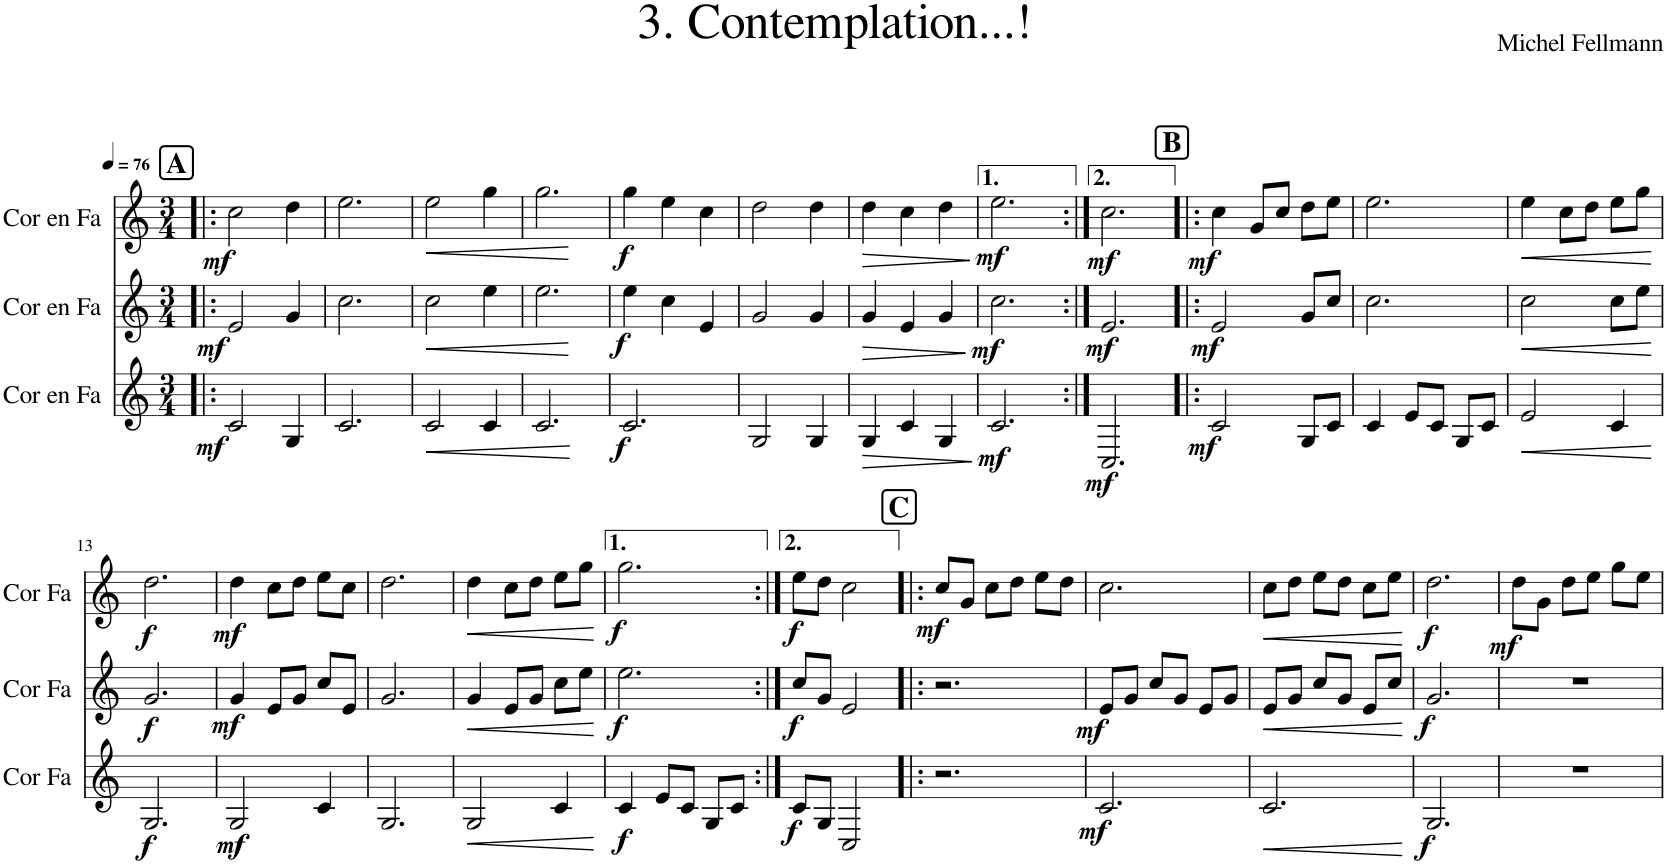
**kern	**dynam	**kern	**dynam	**kern	**dynam
*part3	*part3	*part2	*part2	*part1	*part1
*staff3	*staff3	*staff2	*staff2	*staff1	*staff1
*I"Cor en Fa	*	*I"Cor en Fa	*	*I"Cor en Fa	*
*I'Cor Fa	*	*I'Cor Fa	*	*I'Cor Fa	*
*clefG2	*	*clefG2	*	*clefG2	*
*Trd4c7	*	*Trd4c7	*	*Trd4c7	*
*k[]	*	*k[]	*	*k[]	*
*M3/4	*	*M3/4	*	*M3/4	*
*MM76	*	*MM76	*	*MM76	*
!!LO:REH:place=s1:a:B:cj:fs=14:t=A
=1!|:	=1!|:	=1!|:	=1!|:	=1!|:	=1!|:
!	!LO:DY:b	!	!LO:DY:b	!	!LO:DY:b
2c/	mf	2e/	mf	2cc\	mf
4G/	.	4g/	.	4dd\	.
=2	=2	=2	=2	=2	=2
2.c/	.	2.cc\	.	2.ee\	.
=3	=3	=3	=3	=3	=3
!	!LO:HP:b	!	!LO:HP:b	!	!LO:HP:b
2c/	<	2cc\	<	2ee\	<
4c/	.	4ee\	.	4gg\	.
.	[	.	[	.	[
=4	=4	=4	=4	=4	=4
2.c/	.	2.ee\	.	2.gg\	.
=5	=5	=5	=5	=5	=5
!	!LO:DY:b	!	!LO:DY:b	!	!LO:DY:b
2.c/	f	4ee\	f	4gg\	f
.	.	4cc\	.	4ee\	.
.	.	4e/	.	4cc\	.
=6	=6	=6	=6	=6	=6
2G/	.	2g/	.	2dd\	.
4G/	.	4g/	.	4dd\	.
=7	=7	=7	=7	=7	=7
!	!LO:HP:b	!	!LO:HP:b	!	!LO:HP:b
4G/	>	4g/	>	4dd\	>
4c/	.	4e/	.	4cc\	.
4G/	.	4g/	.	4dd\	.
.	]	.	]	.	]
=8	=8	=8	=8	=8	=8
!	!LO:DY:b	!	!LO:DY:b	!	!LO:DY:b
2.c/	mf	2.cc\	mf	2.ee\	mf
=9:|!	=9:|!	=9:|!	=9:|!	=9:|!	=9:|!
!	!LO:DY:b	!	!LO:DY:b	!	!LO:DY:b
2.C/	mf	2.e/	mf	2.cc\	mf
!!LO:REH:place=s1:a:B:cj:fs=14:t=B
=10!|:	=10!|:	=10!|:	=10!|:	=10!|:	=10!|:
!	!LO:DY:b	!	!LO:DY:b	!	!LO:DY:b
2c/	mf	2e/	mf	4cc\	mf
.	.	.	.	8g/L	.
.	.	.	.	8cc/J	.
8G/L	.	8g/L	.	8dd\L	.
8c/J	.	8cc/J	.	8ee\J	.
=11	=11	=11	=11	=11	=11
4c/	.	2.cc\	.	2.ee\	.
8e/L	.	.	.	.	.
8c/J	.	.	.	.	.
8G/L	.	.	.	.	.
8c/J	.	.	.	.	.
=12	=12	=12	=12	=12	=12
!	!LO:HP:b	!	!LO:HP:b	!	!LO:HP:b
2e/	<	2cc\	<	4ee\	<
.	.	.	.	8cc\L	.
.	.	.	.	8dd\J	.
4c/	.	8cc\L	.	8ee\L	.
.	.	8ee\J	.	8gg\J	.
.	[	.	[	.	[
!!LO:LB:g=z
=13	=13	=13	=13	=13	=13
!	!LO:DY:b	!	!LO:DY:b	!	!LO:DY:b
2.G/	f	2.g/	f	2.dd\	f
=14	=14	=14	=14	=14	=14
!	!LO:DY:b	!	!LO:DY:b	!	!LO:DY:b
2G/	mf	4g/	mf	4dd\	mf
.	.	8e/L	.	8cc\L	.
.	.	8g/J	.	8dd\J	.
4c/	.	8cc/L	.	8ee\L	.
.	.	8e/J	.	8cc\J	.
=15	=15	=15	=15	=15	=15
2.G/	.	2.g/	.	2.dd\	.
=16	=16	=16	=16	=16	=16
!	!LO:HP:b	!	!LO:HP:b	!	!LO:HP:b
2G/	<	4g/	<	4dd\	<
.	.	8e/L	.	8cc\L	.
.	.	8g/J	.	8dd\J	.
4c/	.	8cc\L	.	8ee\L	.
.	.	8ee\J	.	8gg\J	.
.	[	.	[	.	[
=17	=17	=17	=17	=17	=17
!	!LO:DY:b	!	!LO:DY:b	!	!LO:DY:b
4c/	f	2.ee\	f	2.gg\	f
8e/L	.	.	.	.	.
8c/J	.	.	.	.	.
8G/L	.	.	.	.	.
8c/J	.	.	.	.	.
=18:|!	=18:|!	=18:|!	=18:|!	=18:|!	=18:|!
!	!LO:DY:b	!	!LO:DY:b	!	!LO:DY:b
8c/L	f	8cc/L	f	8ee\L	f
8G/J	.	8g/J	.	8dd\J	.
2C/	.	2e/	.	2cc\	.
!!LO:REH:place=s1:a:B:cj:fs=14:t=C
=19!|:	=19!|:	=19!|:	=19!|:	=19!|:	=19!|:
!	!	!	!	!	!LO:DY:b
2.r	.	2.r	.	8cc/L	mf
.	.	.	.	8g/J	.
.	.	.	.	8cc\L	.
.	.	.	.	8dd\J	.
.	.	.	.	8ee\L	.
.	.	.	.	8dd\J	.
=20	=20	=20	=20	=20	=20
!	!LO:DY:b	!	!LO:DY:b	!	!
2.c/	mf	8e/L	mf	2.cc\	.
.	.	8g/J	.	.	.
.	.	8cc/L	.	.	.
.	.	8g/J	.	.	.
.	.	8e/L	.	.	.
.	.	8g/J	.	.	.
=21	=21	=21	=21	=21	=21
!	!LO:HP:b	!	!LO:HP:b	!	!LO:HP:b
2.c/	<	8e/L	<	8cc\L	<
.	.	8g/J	.	8dd\J	.
.	.	8cc/L	.	8ee\L	.
.	.	8g/J	.	8dd\J	.
.	.	8e/L	.	8cc\L	.
.	.	8cc/J	.	8ee\J	.
.	[	.	[	.	[
=22	=22	=22	=22	=22	=22
!	!LO:DY:b	!	!LO:DY:b	!	!LO:DY:b
2.G/	f	2.g/	f	2.dd\	f
=23	=23	=23	=23	=23	=23
!	!	!	!	!	!LO:DY:b
2.r	.	2.r	.	8dd\L	mf
.	.	.	.	8g\J	.
.	.	.	.	8dd\L	.
.	.	.	.	8ee\J	.
.	.	.	.	8gg\L	.
.	.	.	.	8ee\J	.
=	=	=	=	=	=
*-	*-	*-	*-	*-	*-
